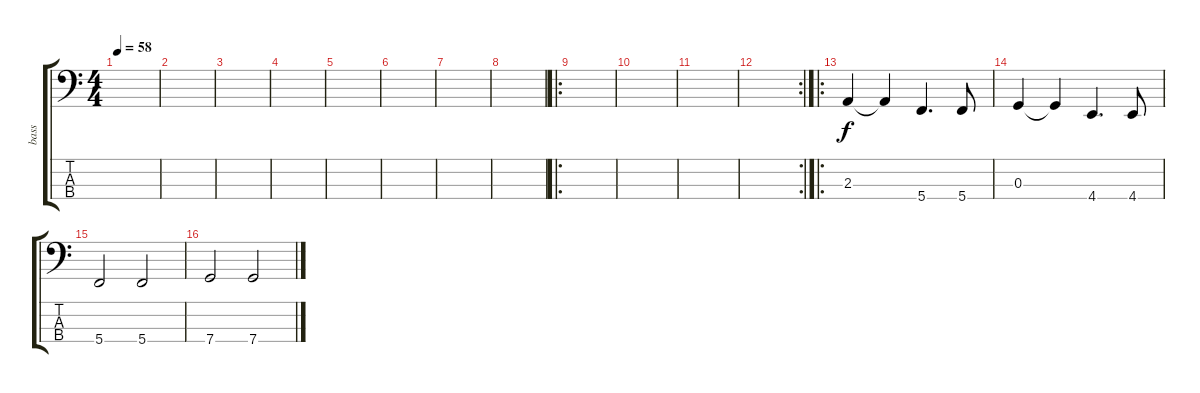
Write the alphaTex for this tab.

\track ("bass" "bass") {instrument electricbasspick}
\staff {score tabs}
\tuning (F2 C2 G1 C1) {hide}
\ts (4 4)
\tempo 58
\clef f4
\ks c
|
|
|
|
|
|
|
|
\ro
|
|
|
\rc 2
|
\ro
2.3.4 2.3{t}.4 5.4.4{d} 5.4.8 |
0.3.4 0.3{t}.4 4.4.4{d} 4.4.8 |
5.4.2 5.4.2 |
7.4.2 7.4.2
